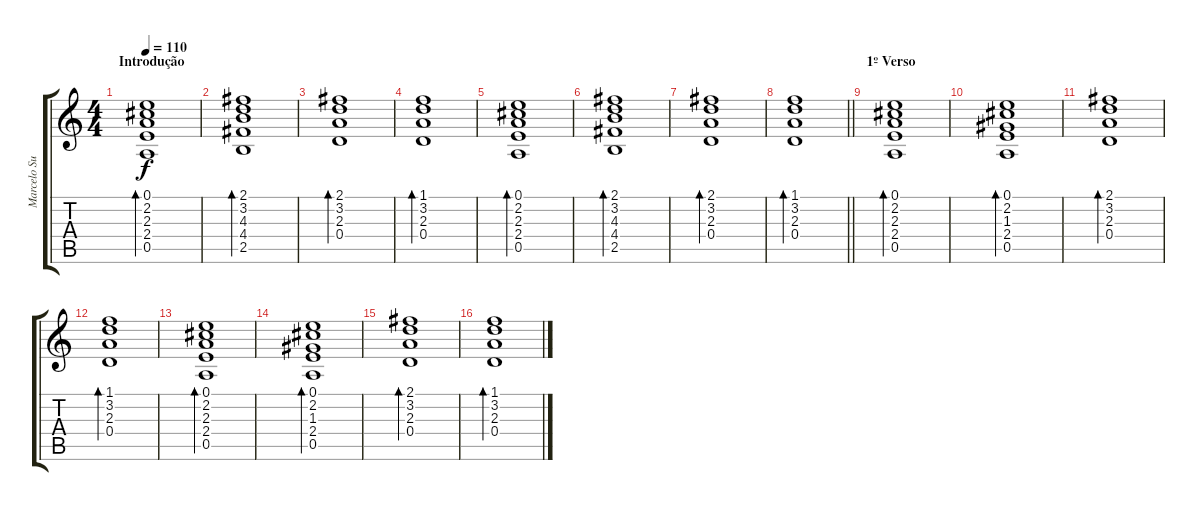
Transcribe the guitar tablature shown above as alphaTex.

\track ("Marcelo Sussekind" "Marcelo Su") {instrument acousticguitarsteel}
\staff {score tabs}
\tuning (E4 B3 G3 D3 A2 E2) {hide}
\ts (4 4)
\section ("" "Introdução")
\tempo 110
\clef g2
\ks c
(0.1 2.2 2.3 2.4 0.5).1{bd 240 dy f instrument acousticguitarsteel} |
(2.1 3.2 4.3 4.4 2.5).1{bd 240} |
(2.1 3.2 2.3 0.4).1{bd 240} |
(1.1 3.2 2.3 0.4).1{bd 240} |
(0.1 2.2 2.3 2.4 0.5).1{bd 240} |
(2.1 3.2 4.3 4.4 2.5).1{bd 240} |
(2.1 3.2 2.3 0.4).1{bd 240} |
\barLineRight lightlight
(1.1 3.2 2.3 0.4).1{bd 240} |
\section ("" "1º Verso")
(0.1 2.2 2.3 2.4 0.5).1{bd 240} |
(0.1 2.2 1.3 2.4 0.5).1{bd 240} |
(2.1 3.2 2.3 0.4).1{bd 240} |
(1.1 3.2 2.3 0.4).1{bd 240} |
(0.1 2.2 2.3 2.4 0.5).1{bd 240} |
(0.1 2.2 1.3 2.4 0.5).1{bd 240} |
(2.1 3.2 2.3 0.4).1{bd 240} |
(1.1 3.2 2.3 0.4).1{bd 240}
